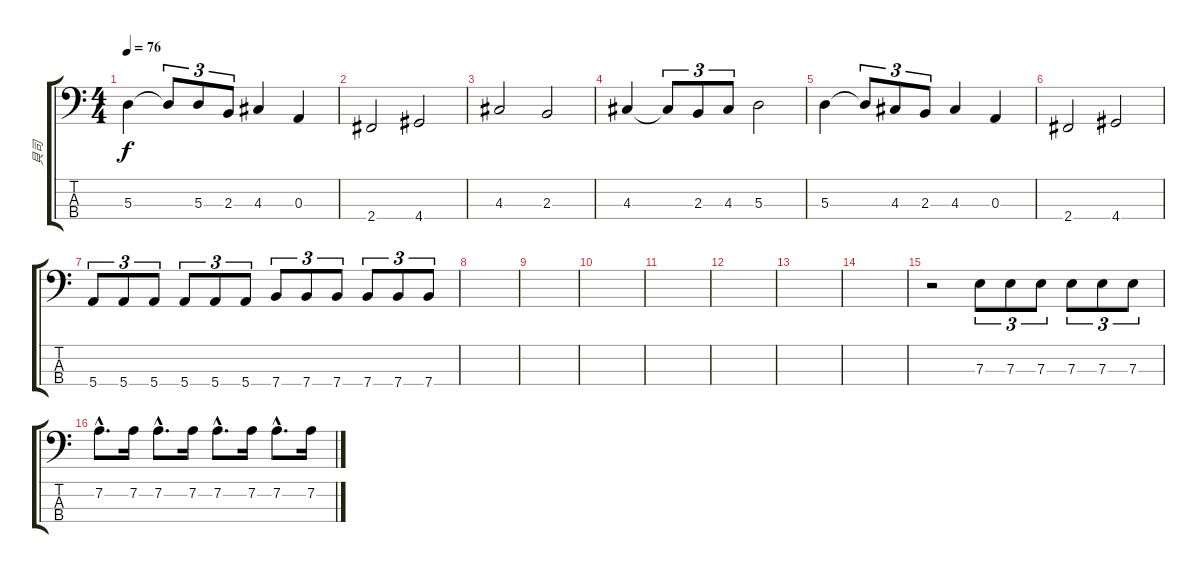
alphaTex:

\track ("貝司" "貝司") {instrument electricbassfinger}
\staff {score tabs}
\tuning (G2 D2 A1 E1) {hide}
\ts (4 4)
\tempo 76
\clef f4
\ks c
5.3.4{dy f} 5.3{t}.8{tu (3 2)} 5.3.8{tu (3 2)} 2.3.8{tu (3 2)} 4.3.4 0.3.4 |
2.4.2 4.4.2 |
4.3.2 2.3.2 |
4.3.4 4.3{t}.8{tu (3 2)} 2.3.8{tu (3 2)} 4.3.8{tu (3 2)} 5.3.2 |
5.3.4 5.3{t}.8{tu (3 2)} 4.3.8{tu (3 2)} 2.3.8{tu (3 2)} 4.3.4 0.3.4 |
2.4.2 4.4.2 |
5.4.8{tu (3 2)} 5.4.8{tu (3 2)} 5.4.8{tu (3 2)} 5.4.8{tu (3 2)} 5.4.8{tu (3 2)} 5.4.8{tu (3 2)} 7.4.8{tu (3 2)} 7.4.8{tu (3 2)} 7.4.8{tu (3 2)} 7.4.8{tu (3 2)} 7.4.8{tu (3 2)} 7.4.8{tu (3 2)} |
|
|
|
|
|
|
|
r.2 7.3.8{tu (3 2)} 7.3.8{tu (3 2)} 7.3.8{tu (3 2)} 7.3.8{tu (3 2)} 7.3.8{tu (3 2)} 7.3.8{tu (3 2)} |
7.2{hac}.8{d} 7.2.16 7.2{hac}.8{d} 7.2.16 7.2{hac}.8{d} 7.2.16 7.2{hac}.8{d} 7.2.16
